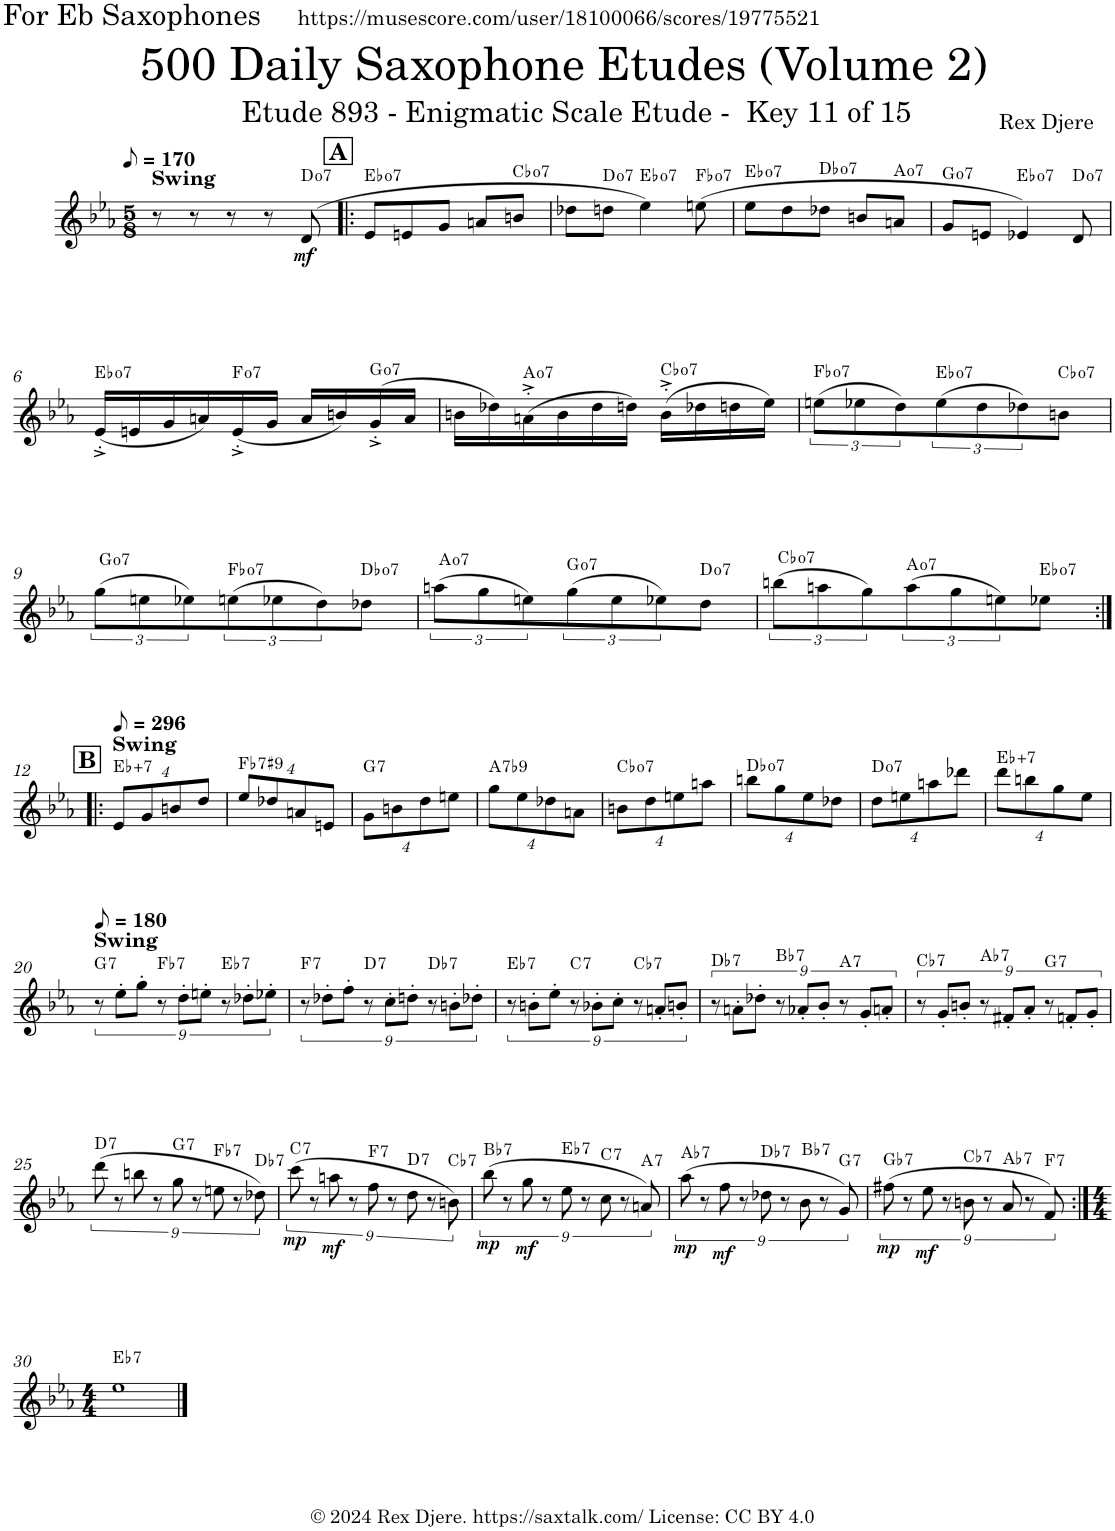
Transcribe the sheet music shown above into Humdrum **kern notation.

**kern	**dynam	**harte
*part1	*part1	*part1
*staff1	*staff1	*
*I"Alto Saxophone	*	*
*I'A. Sax.	*	*
*clefG2	*	*
*Trd5c9	*	*
*k[b-e-a-]	*	*
*M5/8	*	*
*MM85	*	*
=1	=1	=1
!LO:TX:a:B:t=Swing	!	!
8r	.	.
8r	.	.
8r	.	.
8r	.	.
!	!LO:DY:b	!LO:H:kt=7
(8d/	mf	D:dim7
!!LO:REH:place=s1:a:B:cj:fs=14:t=A
=2!|:	=2!|:	=2!|:
!	!	!LO:H:kt=7
8e-/L	.	Eb:dim7
8en/	.	.
8g/J	.	.
8an/L	.	.
!	!	!LO:H:kt=7
8bn/J	.	Cb:dim7
=3	=3	=3
8dd-X\L	.	.
!	!	!LO:H:kt=7
8ddn\J	.	D:dim7
!	!	!LO:H:kt=7
4ee-\)	.	Eb:dim7
!	!	!LO:H:kt=7
(8een\	.	Fb:dim7
=4	=4	=4
!	!	!LO:H:kt=7
8ee-\L	.	Eb:dim7
8dd\	.	.
!	!	!LO:H:kt=7
8dd-X\J	.	Db:dim7
8bn/L	.	.
!	!	!LO:H:kt=7
8an/J	.	A:dim7
=5	=5	=5
!	!	!LO:H:kt=7
8g/L	.	G:dim7
8en/J	.	.
!	!	!LO:H:kt=7
4e-X/)	.	Eb:dim7
!	!	!LO:H:kt=7
8d/	.	D:dim7
!!LO:LB:g=z
=6	=6	=6
!	!	!LO:H:kt=7
(16e-^'/LL	.	Eb:dim7
16en/	.	.
16g/	.	.
16an/)	.	.
!	!	!LO:H:kt=7
(16e^'/	.	F:dim7
16g/JJ	.	.
16a/LL	.	.
16bn/)	.	.
!	!	!LO:H:kt=7
(16g^'/	.	G:dim7
16a/JJ	.	.
=7	=7	=7
16bn\LL	.	.
16dd-X\)	.	.
!	!	!LO:H:kt=7
(16an^'\	.	A:dim7
16b\	.	.
16dd-\	.	.
16ddn\JJ)	.	.
!	!	!LO:H:kt=7
(16b^'\LL	.	Cb:dim7
16dd-X\	.	.
16ddn\	.	.
16ee-\JJ)	.	.
=8	=8	=8
!	!	!LO:H:kt=7
(12een\L	.	Fb:dim7
12ee-X\	.	.
12dd\)	.	.
!	!	!LO:H:kt=7
(12ee-\	.	Eb:dim7
12dd\	.	.
12dd-X\)	.	.
!	!	!LO:H:kt=7
8bn\J	.	Cb:dim7
!!LO:LB:g=z
=9	=9	=9
!	!	!LO:H:kt=7
(12gg\L	.	G:dim7
12een\	.	.
12ee-X\)	.	.
!	!	!LO:H:kt=7
(12een\	.	Fb:dim7
12ee-X\	.	.
12dd\)	.	.
!	!	!LO:H:kt=7
8dd-X\J	.	Db:dim7
=10	=10	=10
!	!	!LO:H:kt=7
(12aan\L	.	A:dim7
12gg\	.	.
12een\)	.	.
!	!	!LO:H:kt=7
(12gg\	.	G:dim7
12ee\	.	.
12ee-X\)	.	.
!	!	!LO:H:kt=7
8dd\J	.	D:dim7
=11	=11	=11
!	!	!LO:H:kt=7
(12bbn\L	.	Cb:dim7
12aan\	.	.
12gg\)	.	.
!	!	!LO:H:kt=7
(12aa\	.	A:dim7
12gg\	.	.
12een\)	.	.
!	!	!LO:H:kt=7
8ee-X\J	.	Eb:dim7
!!LO:LB:g=z
=12:|!|:	=12:|!|:	=12:|!|:
!!LO:REH:place=s1:a:B:cj:fs=14:t=B
*Xbrackettup	*	*
*MM148	*	*
!LO:TX:a:B:t=Swing	!	!LO:H:kt=7
32%5e-/L	.	Eb:aug(b7)
32%5g/	.	.
32%5bn/	.	.
32%5dd/J	.	.
=13	=13	=13
!	!	!LO:H:kt=7
32%5ee-/L	.	Fb:7(#9)
32%5dd-X/	.	.
32%5an/	.	.
32%5en/J	.	.
=14	=14	=14
!	!	!LO:H:kt=7
32%5g\L	.	G:7
32%5bn\	.	.
32%5dd\	.	.
32%5een\J	.	.
=15	=15	=15
!	!	!LO:H:kt=7
32%5gg\L	.	A:7(b9)
32%5ee-\	.	.
32%5dd-X\	.	.
32%5an\J	.	.
=16	=16	=16
!	!	!LO:H:kt=7
32%5bn\L	.	Cb:dim7
32%5dd\	.	.
32%5een\	.	.
32%5aan\J	.	.
=17	=17	=17
!	!	!LO:H:kt=7
32%5bbn\L	.	Db:dim7
32%5gg\	.	.
32%5ee-\	.	.
32%5dd-X\J	.	.
=18	=18	=18
!	!	!LO:H:kt=7
32%5dd\L	.	D:dim7
32%5een\	.	.
32%5aan\	.	.
32%5ddd-X\J	.	.
=19	=19	=19
!	!	!LO:H:kt=7
32%5ddd\L	.	Eb:aug(b7)
32%5bbn\	.	.
32%5gg\	.	.
32%5ee-\J	.	.
!!LO:LB:g=z
=20	=20	=20
*brackettup	*	*
*MM90	*	*
!LO:TX:a:B:t=Swing	!	!LO:H:kt=7
72%5r	.	G:7
72%5ee-'\L	.	.
72%5gg'\J	.	.
!	!	!LO:H:kt=7
72%5r	.	Fb:7
72%5dd'\L	.	.
72%5een'\J	.	.
!	!	!LO:H:kt=7
72%5r	.	Eb:7
72%5dd-X'\L	.	.
72%5ee-X'\J	.	.
=21	=21	=21
!	!	!LO:H:kt=7
72%5r	.	F:7
72%5dd-X'\L	.	.
72%5ff'\J	.	.
!	!	!LO:H:kt=7
72%5r	.	D:7
72%5cc'\L	.	.
72%5ddn'\J	.	.
!	!	!LO:H:kt=7
72%5r	.	Db:7
72%5bn'\L	.	.
72%5dd-X'\J	.	.
=22	=22	=22
!	!	!LO:H:kt=7
72%5r	.	Eb:7
72%5bn'\L	.	.
72%5ee-'\J	.	.
!	!	!LO:H:kt=7
72%5r	.	C:7
72%5b-X'\L	.	.
72%5cc'\J	.	.
!	!	!LO:H:kt=7
72%5r	.	Cb:7
72%5an'/L	.	.
72%5bn'/J	.	.
=23	=23	=23
!	!	!LO:H:kt=7
72%5r	.	Db:7
72%5an'\L	.	.
72%5dd-X'\J	.	.
!	!	!LO:H:kt=7
72%5r	.	Bb:7
72%5a-X'/L	.	.
72%5b-'/J	.	.
!	!	!LO:H:kt=7
72%5r	.	A:7
72%5g'/L	.	.
72%5an'/J	.	.
=24	=24	=24
!	!	!LO:H:kt=7
72%5r	.	Cb:7
72%5g'/L	.	.
72%5bn'/J	.	.
!	!	!LO:H:kt=7
72%5r	.	Ab:7
72%5f#X'/L	.	.
72%5a-'/J	.	.
!	!	!LO:H:kt=7
72%5r	.	G:7
72%5fn'/L	.	.
72%5g'/J	.	.
!!LO:LB:g=z
=25	=25	=25
!	!	!LO:H:kt=7
(72%5ddd\	.	D:7
72%5r	.	.
72%5bbn\	.	.
72%5r	.	.
!	!	!LO:H:kt=7
72%5gg\	.	G:7
72%5r	.	.
!	!	!LO:H:kt=7
72%5een\	.	Fb:7
72%5r	.	.
!	!	!LO:H:kt=7
72%5dd-X\)	.	Db:7
=26	=26	=26
!	!LO:DY:b	!LO:H:kt=7
(72%5ccc\	mp	C:7
72%5r	.	.
!	!LO:DY:b	!
72%5aan\	mf	.
72%5r	.	.
!	!	!LO:H:kt=7
72%5ff\	.	F:7
72%5r	.	.
!	!	!LO:H:kt=7
72%5dd\	.	D:7
72%5r	.	.
!	!	!LO:H:kt=7
72%5bn\)	.	Cb:7
=27	=27	=27
!	!LO:DY:b	!LO:H:kt=7
(72%5bb-\	mp	Bb:7
72%5r	.	.
!	!LO:DY:b	!
72%5gg\	mf	.
72%5r	.	.
!	!	!LO:H:kt=7
72%5ee-\	.	Eb:7
72%5r	.	.
!	!	!LO:H:kt=7
72%5cc\	.	C:7
72%5r	.	.
!	!	!LO:H:kt=7
72%5an/)	.	A:7
=28	=28	=28
!	!LO:DY:b	!LO:H:kt=7
(72%5aa-\	mp	Ab:7
72%5r	.	.
!	!LO:DY:b	!
72%5ff\	mf	.
72%5r	.	.
!	!	!LO:H:kt=7
72%5dd-X\	.	Db:7
72%5r	.	.
!	!	!LO:H:kt=7
72%5b-\	.	Bb:7
72%5r	.	.
!	!	!LO:H:kt=7
72%5g/)	.	G:7
=29	=29	=29
!	!LO:DY:b	!LO:H:kt=7
(72%5ff#X\	mp	Gb:7
72%5r	.	.
!	!LO:DY:b	!
72%5ee-\	mf	.
72%5r	.	.
!	!	!LO:H:kt=7
72%5bn\	.	Cb:7
72%5r	.	.
!	!	!LO:H:kt=7
72%5a-/	.	Ab:7
72%5r	.	.
!	!	!LO:H:kt=7
72%5f/)	.	F:7
!!LO:LB:g=z
=30:|!	=30:|!	=30:|!
*M4/4	*	*
!	!	!LO:H:kt=7
1ee-	.	Eb:7
==	==	==
*-	*-	*-
